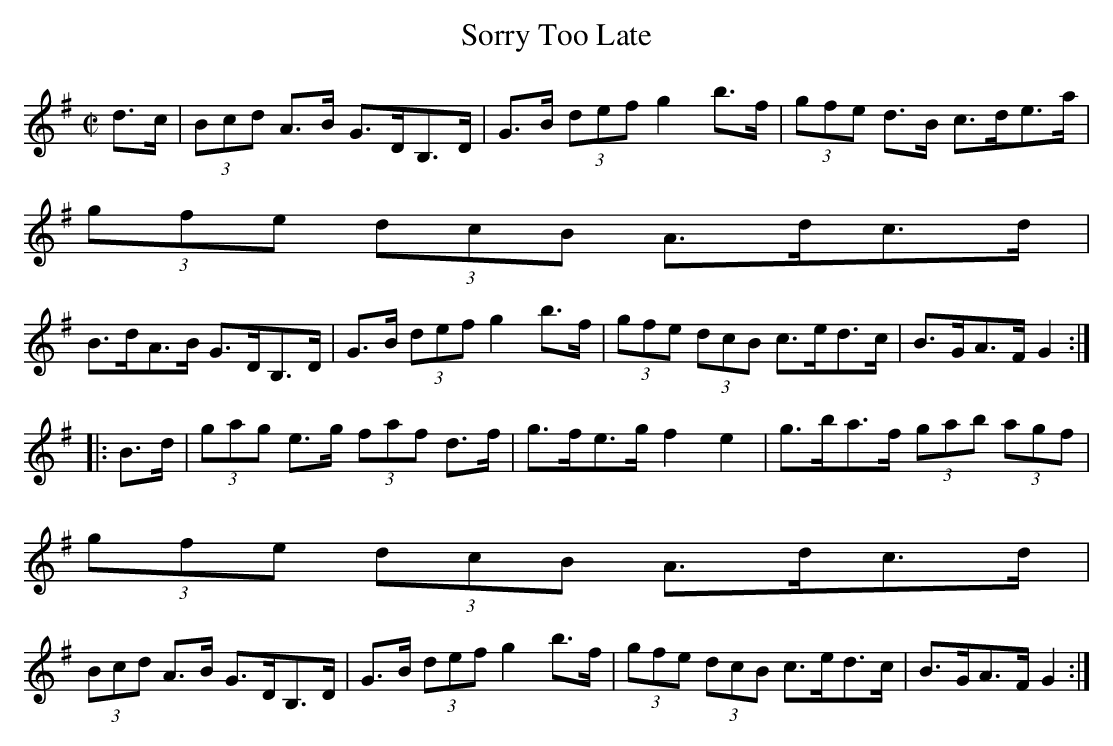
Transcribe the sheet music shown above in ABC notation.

X:1
T: Sorry Too Late
M: C|
L: 1/8
K: G
   d>c | (3Bcd A>B G>DB,>D | G>B (3def g2 b>f | (3gfe d>B c>de>a |
(3gfe (3dcB A>dc>d |
          B>dA>B  G>DB,>D  | G>B (3def g2 b>f | (3gfe (3dcB c>ed>c | B>GA>F G2:|
|: B>d | (3gag e>g (3faf d>f | g>fe>g f2 e2 | g>ba>f (3gab (3agf |
(3gfe (3dcB A>dc>d |
         (3Bcd A>B G>DB,>D | G>B (3def g2 b>f | (3gfe (3dcB c>ed>c | B>GA>F G2:|
